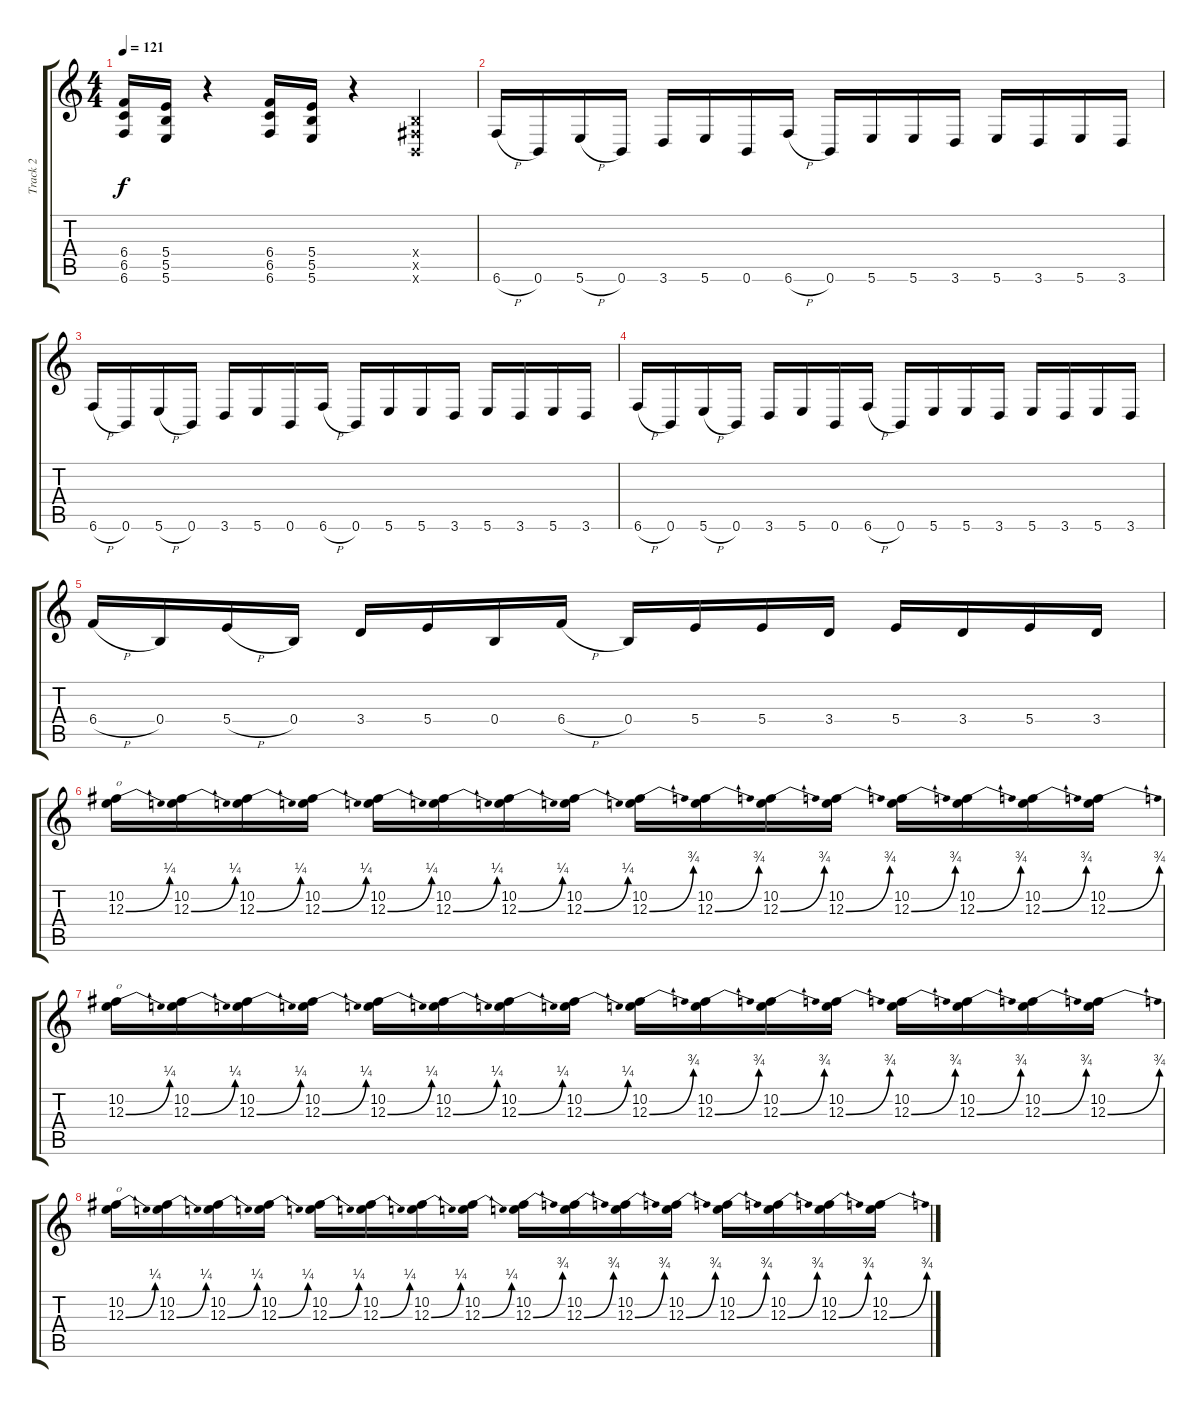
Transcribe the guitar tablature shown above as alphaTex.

\track ("Track 2" "Track 2") {instrument distortionguitar}
\staff {score tabs}
\tuning (Db4 Ab3 E3 B2 Gb2 B1) {hide}
\ts (4 4)
\tempo 121
\clef g2
\ks c
(6.4 6.5 6.6).16{dy f} (5.4 5.5 5.6).16 r.4 (6.4 6.5 6.6).16 (5.4 5.5 5.6).16 r.4 (0.4{x} 0.5{x} 0.6{x}).4 |
6.6{h}.16 0.6.16 5.6{h}.16 0.6.16 3.6.16 5.6.16 0.6.16 6.6{h}.16 0.6.16 5.6.16 5.6.16 3.6.16 5.6.16 3.6.16 5.6.16 3.6.16 |
6.6{h}.16 0.6.16 5.6{h}.16 0.6.16 3.6.16 5.6.16 0.6.16 6.6{h}.16 0.6.16 5.6.16 5.6.16 3.6.16 5.6.16 3.6.16 5.6.16 3.6.16 |
6.6{h}.16 0.6.16 5.6{h}.16 0.6.16 3.6.16 5.6.16 0.6.16 6.6{h}.16 0.6.16 5.6.16 5.6.16 3.6.16 5.6.16 3.6.16 5.6.16 3.6.16 |
6.4{h}.16 0.4.16 5.4{h}.16 0.4.16 3.4.16 5.4.16 0.4.16 6.4{h}.16 0.4.16 5.4.16 5.4.16 3.4.16 5.4.16 3.4.16 5.4.16 3.4.16 |
(10.2 12.3{be (bend 0 0 60 1)}).16{txt "o"} (10.2 12.3{be (bend 0 0 60 1)}).16 (10.2 12.3{be (bend 0 0 60 1)}).16 (10.2 12.3{be (bend 0 0 60 1)}).16 (10.2 12.3{be (bend 0 0 60 1)}).16 (10.2 12.3{be (bend 0 0 60 1)}).16 (10.2 12.3{be (bend 0 0 60 1)}).16 (10.2 12.3{be (bend 0 0 60 1)}).16 (10.2 12.3{be (bend 0 0 60 3)}).16 (10.2 12.3{be (bend 0 0 60 3)}).16 (10.2 12.3{be (bend 0 0 60 3)}).16 (10.2 12.3{be (bend 0 0 60 3)}).16 (10.2 12.3{be (bend 0 0 60 3)}).16 (10.2 12.3{be (bend 0 0 60 3)}).16 (10.2 12.3{be (bend 0 0 60 3)}).16 (10.2 12.3{be (bend 0 0 60 3)}).16 |
(10.2 12.3{be (bend 0 0 60 1)}).16{txt "o"} (10.2 12.3{be (bend 0 0 60 1)}).16 (10.2 12.3{be (bend 0 0 60 1)}).16 (10.2 12.3{be (bend 0 0 60 1)}).16 (10.2 12.3{be (bend 0 0 60 1)}).16 (10.2 12.3{be (bend 0 0 60 1)}).16 (10.2 12.3{be (bend 0 0 60 1)}).16 (10.2 12.3{be (bend 0 0 60 1)}).16 (10.2 12.3{be (bend 0 0 60 3)}).16 (10.2 12.3{be (bend 0 0 60 3)}).16 (10.2 12.3{be (bend 0 0 60 3)}).16 (10.2 12.3{be (bend 0 0 60 3)}).16 (10.2 12.3{be (bend 0 0 60 3)}).16 (10.2 12.3{be (bend 0 0 60 3)}).16 (10.2 12.3{be (bend 0 0 60 3)}).16 (10.2 12.3{be (bend 0 0 60 3)}).16 |
(10.2 12.3{be (bend 0 0 60 1)}).16{txt "o"} (10.2 12.3{be (bend 0 0 60 1)}).16 (10.2 12.3{be (bend 0 0 60 1)}).16 (10.2 12.3{be (bend 0 0 60 1)}).16 (10.2 12.3{be (bend 0 0 60 1)}).16 (10.2 12.3{be (bend 0 0 60 1)}).16 (10.2 12.3{be (bend 0 0 60 1)}).16 (10.2 12.3{be (bend 0 0 60 1)}).16 (10.2 12.3{be (bend 0 0 60 3)}).16 (10.2 12.3{be (bend 0 0 60 3)}).16 (10.2 12.3{be (bend 0 0 60 3)}).16 (10.2 12.3{be (bend 0 0 60 3)}).16 (10.2 12.3{be (bend 0 0 60 3)}).16 (10.2 12.3{be (bend 0 0 60 3)}).16 (10.2 12.3{be (bend 0 0 60 3)}).16 (10.2 12.3{be (bend 0 0 60 3)}).16
